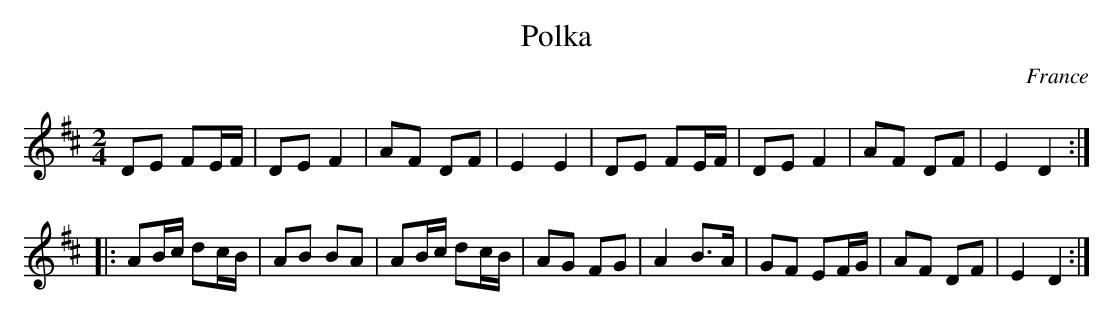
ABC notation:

X:1
T:Polka
M:2/4
O:France
K:D
D2E2 F2EF|D2E2F4|A2F2 D2F2|E4E4|\
D2E2 F2EF|D2E2F4|A2F2 D2F2|E4D4::
A2Bc d2cB|A2B2 B2A2|A2Bc d2cB|A2G2 F2G2|\
A4B3A|G2F2 E2FG|A2F2 D2F2|E4D4:|
